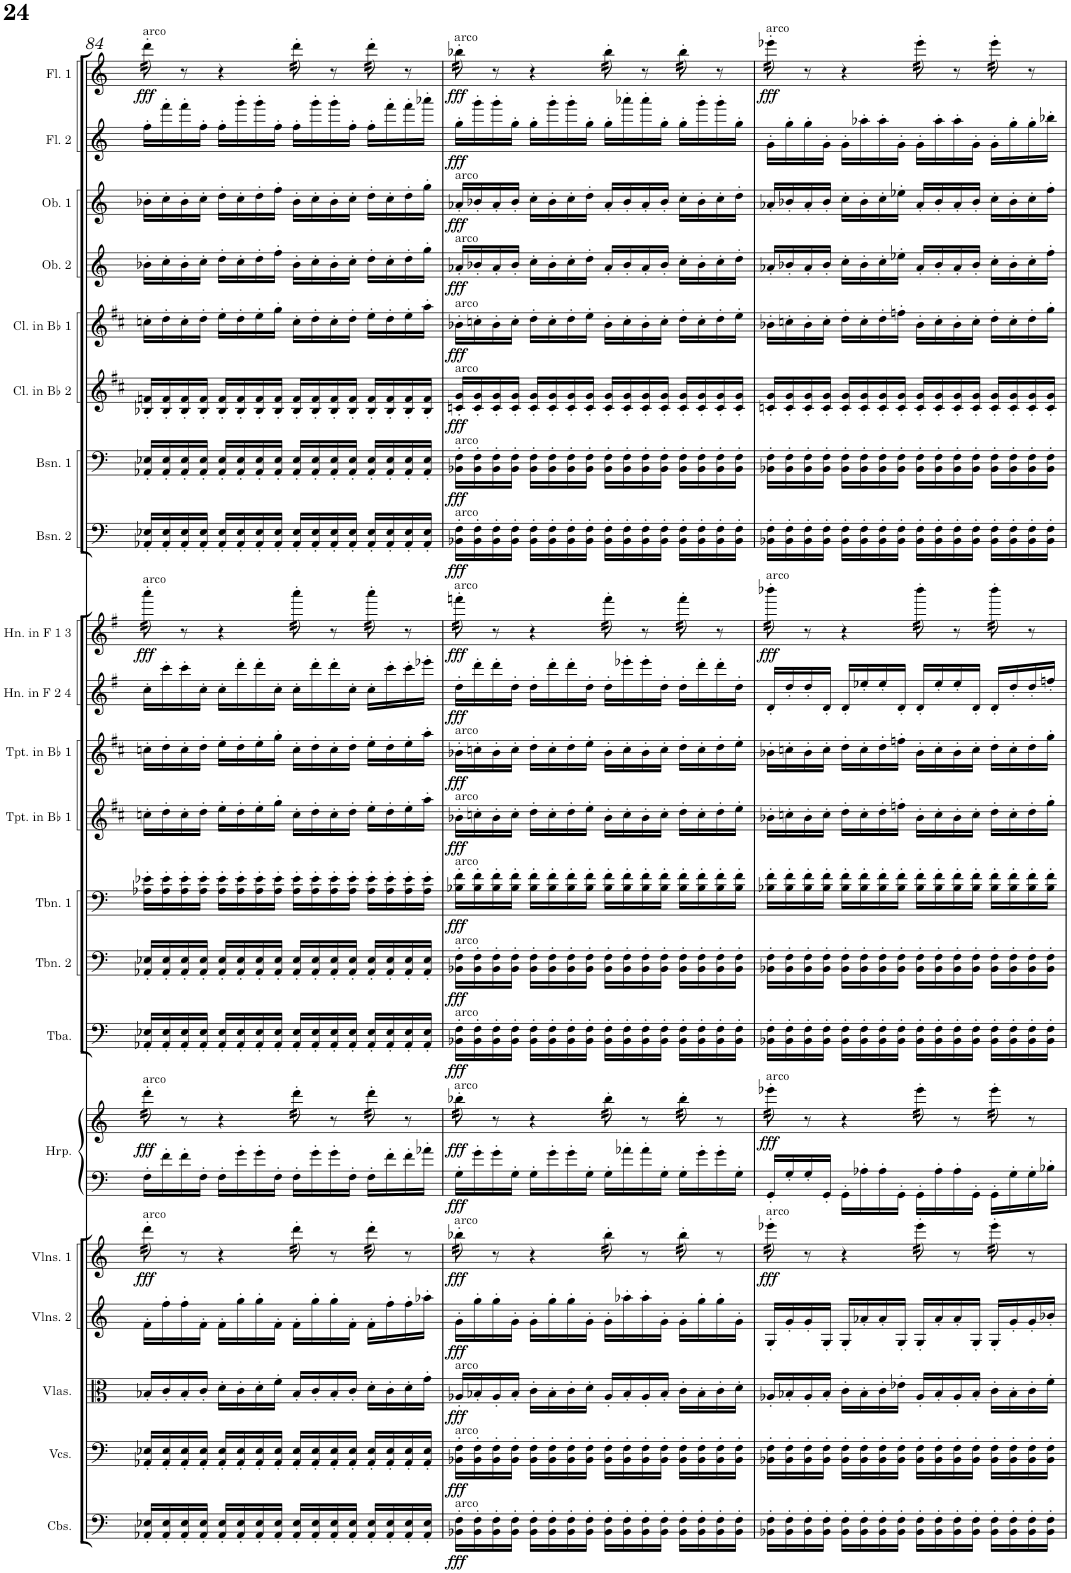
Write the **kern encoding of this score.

**kern	**dynam	**kern	**dynam	**kern	**dynam	**kern	**dynam	**kern	**dynam	**kern	**kern	**dynam	**kern	**dynam	**kern	**dynam	**kern	**dynam	**kern	**dynam	**kern	**dynam	**kern	**dynam	**kern	**dynam	**kern	**dynam	**kern	**dynam	**kern	**dynam	**kern	**dynam	**kern	**dynam	**kern	**dynam	**kern	**dynam	**kern	**dynam
*part21	*part21	*part20	*part20	*part19	*part19	*part18	*part18	*part17	*part17	*part16	*part16	*part16	*part15	*part15	*part14	*part14	*part13	*part13	*part12	*part12	*part11	*part11	*part10	*part10	*part9	*part9	*part8	*part8	*part7	*part7	*part6	*part6	*part5	*part5	*part4	*part4	*part3	*part3	*part2	*part2	*part1	*part1
*staff22	*staff22	*staff21	*staff21	*staff20	*staff20	*staff19	*staff19	*staff18	*staff18	*staff17	*staff16	*staff16/17	*staff15	*staff15	*staff14	*staff14	*staff13	*staff13	*staff12	*staff12	*staff11	*staff11	*staff10	*staff10	*staff9	*staff9	*staff8	*staff8	*staff7	*staff7	*staff6	*staff6	*staff5	*staff5	*staff4	*staff4	*staff3	*staff3	*staff2	*staff2	*staff1	*staff1
*I"Contrabasses	*	*I"Violoncellos	*	*I"Violas	*	*I"Violins 2	*	*I"Violins 1	*	*I"Harp	*	*	*I"Tuba	*	*I"Trombone 2	*	*I"Trombone 1	*	*I"Trumpet in Bb 1	*	*I"Trumpet in Bb 1	*	*I"Horn in F 2 &amp; 4	*	*I"Horn in F 1 &amp; 3	*	*I"Bassoon 2	*	*I"Bassoon 1	*	*I"Clarinet in Bb 2	*	*I"Clarinet in Bb 1	*	*I"Oboe 2	*	*I"Oboe 1	*	*I"Flute 2	*	*I"Flute 1	*
*I'Cbs.	*	*I'Vcs.	*	*I'Vlas.	*	*I'Vlns. 2	*	*I'Vlns. 1	*	*I'Hrp.	*	*	*I'Tba.	*	*I'Tbn. 2	*	*I'Tbn. 1	*	*I'Tpt. in Bb 1	*	*I'Tpt. in Bb 1	*	*I'Hn. in F 2 4	*	*I'Hn. in F 1 3	*	*I'Bsn. 2	*	*I'Bsn. 1	*	*I'Cl. in Bb 2	*	*I'Cl. in Bb 1	*	*I'Ob. 2	*	*I'Ob. 1	*	*I'Fl. 2	*	*I'Fl. 1	*
!!LO:PB:g=z
*clefF4	*	*clefF4	*	*clefC3	*	*clefG2	*	*clefG2	*	*clefF4	*clefG2	*	*clefF4	*	*clefF4	*	*clefF4	*	*clefG2	*	*clefG2	*	*clefG2	*	*clefG2	*	*clefF4	*	*clefF4	*	*clefG2	*	*clefG2	*	*clefG2	*	*clefG2	*	*clefG2	*	*clefG2	*
*Trd7c12	*	*	*	*	*	*	*	*	*	*	*	*	*	*	*	*	*	*	*Trd1c2	*	*Trd1c2	*	*Trd4c7	*	*Trd4c7	*	*	*	*	*	*Trd1c2	*	*Trd1c2	*	*	*	*	*	*	*	*	*
*k[]	*	*k[]	*	*k[]	*	*k[]	*	*k[]	*	*k[]	*k[]	*	*k[]	*	*k[]	*	*k[]	*	*k[f#c#]	*	*k[f#c#]	*	*k[f#]	*	*k[f#]	*	*k[]	*	*k[]	*	*k[f#c#]	*	*k[f#c#]	*	*k[]	*	*k[]	*	*k[]	*	*k[]	*
*M4/4	*	*M4/4	*	*M4/4	*	*M4/4	*	*M4/4	*	*M4/4	*M4/4	*	*M4/4	*	*M4/4	*	*M4/4	*	*M4/4	*	*M4/4	*	*M4/4	*	*M4/4	*	*M4/4	*	*M4/4	*	*M4/4	*	*M4/4	*	*M4/4	*	*M4/4	*	*M4/4	*	*M4/4	*
=84	=84	=84	=84	=84	=84	=84	=84	=84	=84	=84	=84	=84	=84	=84	=84	=84	=84	=84	=84	=84	=84	=84	=84	=84	=84	=84	=84	=84	=84	=84	=84	=84	=84	=84	=84	=84	=84	=84	=84	=84	=84	=84
!	!	!	!	!	!	!	!	!	!	!	!	!	!	!	!	!	!	!	!	!	!	!	!	!	!	!	!	!	!	!	!	!	!	!	!	!	!	!	!	!	!LO:TX:a:t=arco	!
!	!	!	!	!	!	!	!	!	!	!	!	!	!	!	!	!	!	!	!	!	!	!	!	!	!LO:TX:a:t=arco	!	!	!	!	!	!	!	!	!	!	!	!	!	!	!	!	!
!	!	!	!	!	!	!	!	!	!	!	!LO:TX:a:t=arco	!	!	!	!	!	!	!	!	!	!	!	!	!	!	!	!	!	!	!	!	!	!	!	!	!	!	!	!	!	!	!
!	!	!	!	!	!	!	!	!LO:TX:a:t=arco	!	!	!	!	!	!	!	!	!	!	!	!	!	!	!	!	!	!	!	!	!	!	!	!	!	!	!	!	!	!	!	!	!	!
!	!	!	!	!	!	!	!	!	!LO:DY:b	!	!	!LO:DY:b	!	!	!	!	!	!	!	!	!	!	!	!	!	!LO:DY:b	!	!	!	!	!	!	!	!	!	!	!	!	!	!	!	!LO:DY:b
*	*	*	*	*	*	*	*	*tremolo	*	*	*	*	*	*	*	*	*	*	*	*	*	*	*	*	*	*	*	*	*	*	*	*	*	*	*	*	*	*	*	*	*	*
*	*	*	*	*	*	*	*	*	*	*	*tremolo	*	*	*	*	*	*	*	*	*	*	*	*	*	*	*	*	*	*	*	*	*	*	*	*	*	*	*	*	*	*	*
*	*	*	*	*	*	*	*	*	*	*	*	*	*	*	*	*	*	*	*	*	*	*	*	*	*tremolo	*	*	*	*	*	*	*	*	*	*	*	*	*	*	*	*	*
*	*	*	*	*	*	*	*	*	*	*	*	*	*	*	*	*	*	*	*	*	*	*	*	*	*	*	*	*	*	*	*	*	*	*	*	*	*	*	*	*	*tremolo	*
16AA-X/' 16E-X/'LL	.	16AA-X/' 16E-X/'LL	.	16B-X'/LL	.	16f'\LL	.	32ddd'\	fff	16F'\LL	32ddd'\	fff	16AA-X/' 16E-X/'LL	.	16AA-X/' 16E-X/'LL	.	16A-X\' 16e-X\'LL	.	16ccn'\LL	.	16ccn'\LL	.	16cc'\LL	.	32aaa'\	fff	16AA-X/' 16E-X/'LL	.	16AA-X/' 16E-X/'LL	.	16B-X/' 16fn/'LL	.	16ccn'\LL	.	16b-X'\LL	.	16b-X'\LL	.	16ff'\LL	.	32ddd'\	fff
.	.	.	.	.	.	.	.	32ddd'\	.	.	32ddd'\	.	.	.	.	.	.	.	.	.	.	.	.	.	32aaa'\	.	.	.	.	.	.	.	.	.	.	.	.	.	.	.	32ddd'\	.
16AA-/' 16E-/'	.	16AA-/' 16E-/'	.	16c'/	.	16ff'\	.	32ddd'\	.	16f'\	32ddd'\	.	16AA-/' 16E-/'	.	16AA-/' 16E-/'	.	16A-\' 16e-\'	.	16dd'\	.	16dd'\	.	16ccc'\	.	32aaa'\	.	16AA-/' 16E-/'	.	16AA-/' 16E-/'	.	16B-/' 16f/'	.	16dd'\	.	16cc'\	.	16cc'\	.	16fff'\	.	32ddd'\	.
.	.	.	.	.	.	.	.	32ddd'\	.	.	32ddd'\	.	.	.	.	.	.	.	.	.	.	.	.	.	32aaa'\	.	.	.	.	.	.	.	.	.	.	.	.	.	.	.	32ddd'\	.
16AA-/' 16E-/'	.	16AA-/' 16E-/'	.	16B-'/	.	16ff'\	.	8r	.	16f'\	8r	.	16AA-/' 16E-/'	.	16AA-/' 16E-/'	.	16A-\' 16e-\'	.	16cc'\	.	16cc'\	.	16ccc'\	.	8r	.	16AA-/' 16E-/'	.	16AA-/' 16E-/'	.	16B-/' 16f/'	.	16cc'\	.	16b-'\	.	16b-'\	.	16fff'\	.	8r	.
16AA-/' 16E-/'JJ	.	16AA-/' 16E-/'JJ	.	16c'/JJ	.	16f'\JJ	.	.	.	16F'\JJ	.	.	16AA-/' 16E-/'JJ	.	16AA-/' 16E-/'JJ	.	16A-\' 16e-\'JJ	.	16dd'\JJ	.	16dd'\JJ	.	16cc'\JJ	.	.	.	16AA-/' 16E-/'JJ	.	16AA-/' 16E-/'JJ	.	16B-/' 16f/'JJ	.	16dd'\JJ	.	16cc'\JJ	.	16cc'\JJ	.	16ff'\JJ	.	.	.
16AA-/' 16E-/'LL	.	16AA-/' 16E-/'LL	.	16d'\LL	.	16f'\LL	.	4r	.	16F'\LL	4r	.	16AA-/' 16E-/'LL	.	16AA-/' 16E-/'LL	.	16A-\' 16e-\'LL	.	16ee'\LL	.	16ee'\LL	.	16cc'\LL	.	4r	.	16AA-/' 16E-/'LL	.	16AA-/' 16E-/'LL	.	16B-/' 16f/'LL	.	16ee'\LL	.	16dd'\LL	.	16dd'\LL	.	16ff'\LL	.	4r	.
16AA-/' 16E-/'	.	16AA-/' 16E-/'	.	16c'\	.	16gg'\	.	.	.	16g'\	.	.	16AA-/' 16E-/'	.	16AA-/' 16E-/'	.	16A-\' 16e-\'	.	16dd'\	.	16dd'\	.	16ddd'\	.	.	.	16AA-/' 16E-/'	.	16AA-/' 16E-/'	.	16B-/' 16f/'	.	16dd'\	.	16cc'\	.	16cc'\	.	16ggg'\	.	.	.
16AA-/' 16E-/'	.	16AA-/' 16E-/'	.	16d'\	.	16gg'\	.	.	.	16g'\	.	.	16AA-/' 16E-/'	.	16AA-/' 16E-/'	.	16A-\' 16e-\'	.	16ee'\	.	16ee'\	.	16ddd'\	.	.	.	16AA-/' 16E-/'	.	16AA-/' 16E-/'	.	16B-/' 16f/'	.	16ee'\	.	16dd'\	.	16dd'\	.	16ggg'\	.	.	.
16AA-/' 16E-/'JJ	.	16AA-/' 16E-/'JJ	.	16f'\JJ	.	16f'\JJ	.	.	.	16F'\JJ	.	.	16AA-/' 16E-/'JJ	.	16AA-/' 16E-/'JJ	.	16A-\' 16e-\'JJ	.	16gg'\JJ	.	16gg'\JJ	.	16cc'\JJ	.	.	.	16AA-/' 16E-/'JJ	.	16AA-/' 16E-/'JJ	.	16B-/' 16f/'JJ	.	16gg'\JJ	.	16ff'\JJ	.	16ff'\JJ	.	16ff'\JJ	.	.	.
16AA-/' 16E-/'LL	.	16AA-/' 16E-/'LL	.	16B-'/LL	.	16f'\LL	.	32ddd'\	.	16F'\LL	32ddd'\	.	16AA-/' 16E-/'LL	.	16AA-/' 16E-/'LL	.	16A-\' 16e-\'LL	.	16cc'\LL	.	16cc'\LL	.	16cc'\LL	.	32aaa'\	.	16AA-/' 16E-/'LL	.	16AA-/' 16E-/'LL	.	16B-/' 16f/'LL	.	16cc'\LL	.	16b-'\LL	.	16b-'\LL	.	16ff'\LL	.	32ddd'\	.
.	.	.	.	.	.	.	.	32ddd'\	.	.	32ddd'\	.	.	.	.	.	.	.	.	.	.	.	.	.	32aaa'\	.	.	.	.	.	.	.	.	.	.	.	.	.	.	.	32ddd'\	.
16AA-/' 16E-/'	.	16AA-/' 16E-/'	.	16c'/	.	16gg'\	.	32ddd'\	.	16g'\	32ddd'\	.	16AA-/' 16E-/'	.	16AA-/' 16E-/'	.	16A-\' 16e-\'	.	16dd'\	.	16dd'\	.	16ddd'\	.	32aaa'\	.	16AA-/' 16E-/'	.	16AA-/' 16E-/'	.	16B-/' 16f/'	.	16dd'\	.	16cc'\	.	16cc'\	.	16ggg'\	.	32ddd'\	.
.	.	.	.	.	.	.	.	32ddd'\	.	.	32ddd'\	.	.	.	.	.	.	.	.	.	.	.	.	.	32aaa'\	.	.	.	.	.	.	.	.	.	.	.	.	.	.	.	32ddd'\	.
16AA-/' 16E-/'	.	16AA-/' 16E-/'	.	16B-'/	.	16gg'\	.	8r	.	16g'\	8r	.	16AA-/' 16E-/'	.	16AA-/' 16E-/'	.	16A-\' 16e-\'	.	16cc'\	.	16cc'\	.	16ddd'\	.	8r	.	16AA-/' 16E-/'	.	16AA-/' 16E-/'	.	16B-/' 16f/'	.	16cc'\	.	16b-'\	.	16b-'\	.	16ggg'\	.	8r	.
16AA-/' 16E-/'JJ	.	16AA-/' 16E-/'JJ	.	16c'/JJ	.	16f'\JJ	.	.	.	16F'\JJ	.	.	16AA-/' 16E-/'JJ	.	16AA-/' 16E-/'JJ	.	16A-\' 16e-\'JJ	.	16dd'\JJ	.	16dd'\JJ	.	16cc'\JJ	.	.	.	16AA-/' 16E-/'JJ	.	16AA-/' 16E-/'JJ	.	16B-/' 16f/'JJ	.	16dd'\JJ	.	16cc'\JJ	.	16cc'\JJ	.	16ff'\JJ	.	.	.
16AA-/' 16E-/'LL	.	16AA-/' 16E-/'LL	.	16d'\LL	.	16f'\LL	.	32ddd'\	.	16F'\LL	32ddd'\	.	16AA-/' 16E-/'LL	.	16AA-/' 16E-/'LL	.	16A-\' 16e-\'LL	.	16ee'\LL	.	16ee'\LL	.	16cc'\LL	.	32aaa'\	.	16AA-/' 16E-/'LL	.	16AA-/' 16E-/'LL	.	16B-/' 16f/'LL	.	16ee'\LL	.	16dd'\LL	.	16dd'\LL	.	16ff'\LL	.	32ddd'\	.
.	.	.	.	.	.	.	.	32ddd'\	.	.	32ddd'\	.	.	.	.	.	.	.	.	.	.	.	.	.	32aaa'\	.	.	.	.	.	.	.	.	.	.	.	.	.	.	.	32ddd'\	.
16AA-/' 16E-/'	.	16AA-/' 16E-/'	.	16c'\	.	16ff'\	.	32ddd'\	.	16f'\	32ddd'\	.	16AA-/' 16E-/'	.	16AA-/' 16E-/'	.	16A-\' 16e-\'	.	16dd'\	.	16dd'\	.	16ccc'\	.	32aaa'\	.	16AA-/' 16E-/'	.	16AA-/' 16E-/'	.	16B-/' 16f/'	.	16dd'\	.	16cc'\	.	16cc'\	.	16fff'\	.	32ddd'\	.
.	.	.	.	.	.	.	.	32ddd'\	.	.	32ddd'\	.	.	.	.	.	.	.	.	.	.	.	.	.	32aaa'\	.	.	.	.	.	.	.	.	.	.	.	.	.	.	.	32ddd'\	.
16AA-/' 16E-/'	.	16AA-/' 16E-/'	.	16d'\	.	16ff'\	.	8r	.	16f'\	8r	.	16AA-/' 16E-/'	.	16AA-/' 16E-/'	.	16A-\' 16e-\'	.	16ee'\	.	16ee'\	.	16ccc'\	.	8r	.	16AA-/' 16E-/'	.	16AA-/' 16E-/'	.	16B-/' 16f/'	.	16ee'\	.	16dd'\	.	16dd'\	.	16fff'\	.	8r	.
16AA-/' 16E-/'JJ	.	16AA-/' 16E-/'JJ	.	16g'\JJ	.	16aa-X'\JJ	.	.	.	16a-X'\JJ	.	.	16AA-/' 16E-/'JJ	.	16AA-/' 16E-/'JJ	.	16A-\' 16e-\'JJ	.	16aa'\JJ	.	16aa'\JJ	.	16eee-X'\JJ	.	.	.	16AA-/' 16E-/'JJ	.	16AA-/' 16E-/'JJ	.	16B-/' 16f/'JJ	.	16aa'\JJ	.	16gg'\JJ	.	16gg'\JJ	.	16aaa-X'\JJ	.	.	.
=85	=85	=85	=85	=85	=85	=85	=85	=85	=85	=85	=85	=85	=85	=85	=85	=85	=85	=85	=85	=85	=85	=85	=85	=85	=85	=85	=85	=85	=85	=85	=85	=85	=85	=85	=85	=85	=85	=85	=85	=85	=85	=85
!	!	!	!	!	!	!	!	!	!	!	!	!	!	!	!	!	!	!	!	!	!	!	!	!	!	!	!	!	!	!	!	!	!	!	!	!	!	!	!	!	!LO:TX:a:t=arco	!
!	!	!	!	!	!	!	!	!	!	!	!	!	!	!	!	!	!	!	!	!	!	!	!	!	!	!	!	!	!	!	!	!	!	!	!	!	!LO:TX:a:t=arco	!	!	!	!	!
!	!	!	!	!	!	!	!	!	!	!	!	!	!	!	!	!	!	!	!	!	!	!	!	!	!	!	!	!	!	!	!	!	!	!	!LO:TX:a:t=arco	!	!	!	!	!	!	!
!	!	!	!	!	!	!	!	!	!	!	!	!	!	!	!	!	!	!	!	!	!	!	!	!	!	!	!	!	!	!	!	!	!LO:TX:a:t=arco	!	!	!	!	!	!	!	!	!
!	!	!	!	!	!	!	!	!	!	!	!	!	!	!	!	!	!	!	!	!	!	!	!	!	!	!	!	!	!	!	!LO:TX:a:t=arco	!	!	!	!	!	!	!	!	!	!	!
!	!	!	!	!	!	!	!	!	!	!	!	!	!	!	!	!	!	!	!	!	!	!	!	!	!	!	!	!	!LO:TX:a:t=arco	!	!	!	!	!	!	!	!	!	!	!	!	!
!	!	!	!	!	!	!	!	!	!	!	!	!	!	!	!	!	!	!	!	!	!	!	!	!	!	!	!LO:TX:a:t=arco	!	!	!	!	!	!	!	!	!	!	!	!	!	!	!
!	!	!	!	!	!	!	!	!	!	!	!	!	!	!	!	!	!	!	!	!	!	!	!	!	!LO:TX:a:t=arco	!	!	!	!	!	!	!	!	!	!	!	!	!	!	!	!	!
!	!	!	!	!	!	!	!	!	!	!	!	!	!	!	!	!	!	!	!	!	!LO:TX:a:t=arco	!	!	!	!	!	!	!	!	!	!	!	!	!	!	!	!	!	!	!	!	!
!	!	!	!	!	!	!	!	!	!	!	!	!	!	!	!	!	!	!	!LO:TX:a:t=arco	!	!	!	!	!	!	!	!	!	!	!	!	!	!	!	!	!	!	!	!	!	!	!
!	!	!	!	!	!	!	!	!	!	!	!	!	!	!	!	!	!LO:TX:a:t=arco	!	!	!	!	!	!	!	!	!	!	!	!	!	!	!	!	!	!	!	!	!	!	!	!	!
!	!	!	!	!	!	!	!	!	!	!	!	!	!	!	!LO:TX:a:t=arco	!	!	!	!	!	!	!	!	!	!	!	!	!	!	!	!	!	!	!	!	!	!	!	!	!	!	!
!	!	!	!	!	!	!	!	!	!	!	!	!	!LO:TX:a:t=arco	!	!	!	!	!	!	!	!	!	!	!	!	!	!	!	!	!	!	!	!	!	!	!	!	!	!	!	!	!
!	!	!	!	!	!	!	!	!	!	!	!LO:TX:a:t=arco	!	!	!	!	!	!	!	!	!	!	!	!	!	!	!	!	!	!	!	!	!	!	!	!	!	!	!	!	!	!	!
!	!	!	!	!	!	!	!	!LO:TX:a:t=arco	!	!	!	!	!	!	!	!	!	!	!	!	!	!	!	!	!	!	!	!	!	!	!	!	!	!	!	!	!	!	!	!	!	!
!	!	!	!	!LO:TX:a:t=arco	!	!	!	!	!	!	!	!	!	!	!	!	!	!	!	!	!	!	!	!	!	!	!	!	!	!	!	!	!	!	!	!	!	!	!	!	!	!
!	!	!LO:TX:a:t=arco	!	!	!	!	!	!	!	!	!	!	!	!	!	!	!	!	!	!	!	!	!	!	!	!	!	!	!	!	!	!	!	!	!	!	!	!	!	!	!	!
!LO:TX:a:t=arco	!	!	!	!	!	!	!	!	!	!	!	!	!	!	!	!	!	!	!	!	!	!	!	!	!	!	!	!	!	!	!	!	!	!	!	!	!	!	!	!	!	!
!	!LO:DY:b	!	!LO:DY:b	!	!LO:DY:b	!	!LO:DY:b	!	!LO:DY:b	!	!	!LO:DY:b=2	!	!	!	!	!	!	!	!	!	!	!	!	!	!	!	!	!	!	!	!	!	!	!	!	!	!	!	!	!	!
!	!	!	!	!	!	!	!	!	!	!	!	!LO:DY:n=1:b	!	!LO:DY:b	!	!LO:DY:b	!	!LO:DY:b	!	!LO:DY:b	!	!LO:DY:b	!	!LO:DY:b	!	!LO:DY:b	!	!LO:DY:b	!	!LO:DY:b	!	!LO:DY:b	!	!LO:DY:b	!	!LO:DY:b	!	!LO:DY:b	!	!LO:DY:b	!	!LO:DY:b
16BB-X\' 16F\'LL	fff	16BB-X\' 16F\'LL	fff	16A-X'/LL	fff	16g'\LL	fff	32bb-X'\	fff	16G'\LL	32bb-X'\	fff fff	16BB-X\' 16F\'LL	fff	16BB-X\' 16F\'LL	fff	16B-X\' 16f\'LL	fff	16b-X'\LL	fff	16b-X'\LL	fff	16dd'\LL	fff	32fffn'\	fff	16BB-X\' 16F\'LL	fff	16BB-X\' 16F\'LL	fff	16cn/' 16g/'LL	fff	16b-X'\LL	fff	16a-X'/LL	fff	16a-X'/LL	fff	16gg'\LL	fff	32bb-X'\	fff
.	.	.	.	.	.	.	.	32bb-X'\	.	.	32bb-X'\	.	.	.	.	.	.	.	.	.	.	.	.	.	32fffn'\	.	.	.	.	.	.	.	.	.	.	.	.	.	.	.	32bb-X'\	.
16BB-\' 16F\'	.	16BB-\' 16F\'	.	16B-X'/	.	16gg'\	.	32bb-X'\	.	16g'\	32bb-X'\	.	16BB-\' 16F\'	.	16BB-\' 16F\'	.	16B-\' 16f\'	.	16ccn'\	.	16ccn'\	.	16ddd'\	.	32fffn'\	.	16BB-\' 16F\'	.	16BB-\' 16F\'	.	16c/' 16g/'	.	16ccn'\	.	16b-X'/	.	16b-X'/	.	16ggg'\	.	32bb-X'\	.
.	.	.	.	.	.	.	.	32bb-X'\	.	.	32bb-X'\	.	.	.	.	.	.	.	.	.	.	.	.	.	32fffn'\	.	.	.	.	.	.	.	.	.	.	.	.	.	.	.	32bb-X'\	.
16BB-\' 16F\'	.	16BB-\' 16F\'	.	16A-'/	.	16gg'\	.	8r	.	16g'\	8r	.	16BB-\' 16F\'	.	16BB-\' 16F\'	.	16B-\' 16f\'	.	16b-'\	.	16b-'\	.	16ddd'\	.	8r	.	16BB-\' 16F\'	.	16BB-\' 16F\'	.	16c/' 16g/'	.	16b-'\	.	16a-'/	.	16a-'/	.	16ggg'\	.	8r	.
16BB-\' 16F\'JJ	.	16BB-\' 16F\'JJ	.	16B-'/JJ	.	16g'\JJ	.	.	.	16G'\JJ	.	.	16BB-\' 16F\'JJ	.	16BB-\' 16F\'JJ	.	16B-\' 16f\'JJ	.	16cc'\JJ	.	16cc'\JJ	.	16dd'\JJ	.	.	.	16BB-\' 16F\'JJ	.	16BB-\' 16F\'JJ	.	16c/' 16g/'JJ	.	16cc'\JJ	.	16b-'/JJ	.	16b-'/JJ	.	16gg'\JJ	.	.	.
16BB-\' 16F\'LL	.	16BB-\' 16F\'LL	.	16c'\LL	.	16g'\LL	.	4r	.	16G'\LL	4r	.	16BB-\' 16F\'LL	.	16BB-\' 16F\'LL	.	16B-\' 16f\'LL	.	16dd'\LL	.	16dd'\LL	.	16dd'\LL	.	4r	.	16BB-\' 16F\'LL	.	16BB-\' 16F\'LL	.	16c/' 16g/'LL	.	16dd'\LL	.	16cc'\LL	.	16cc'\LL	.	16gg'\LL	.	4r	.
16BB-\' 16F\'	.	16BB-\' 16F\'	.	16B-'\	.	16gg'\	.	.	.	16g'\	.	.	16BB-\' 16F\'	.	16BB-\' 16F\'	.	16B-\' 16f\'	.	16cc'\	.	16cc'\	.	16ddd'\	.	.	.	16BB-\' 16F\'	.	16BB-\' 16F\'	.	16c/' 16g/'	.	16cc'\	.	16b-'\	.	16b-'\	.	16ggg'\	.	.	.
16BB-\' 16F\'	.	16BB-\' 16F\'	.	16c'\	.	16gg'\	.	.	.	16g'\	.	.	16BB-\' 16F\'	.	16BB-\' 16F\'	.	16B-\' 16f\'	.	16dd'\	.	16dd'\	.	16ddd'\	.	.	.	16BB-\' 16F\'	.	16BB-\' 16F\'	.	16c/' 16g/'	.	16dd'\	.	16cc'\	.	16cc'\	.	16ggg'\	.	.	.
16BB-\' 16F\'JJ	.	16BB-\' 16F\'JJ	.	16d'\JJ	.	16g'\JJ	.	.	.	16G'\JJ	.	.	16BB-\' 16F\'JJ	.	16BB-\' 16F\'JJ	.	16B-\' 16f\'JJ	.	16ee'\JJ	.	16ee'\JJ	.	16dd'\JJ	.	.	.	16BB-\' 16F\'JJ	.	16BB-\' 16F\'JJ	.	16c/' 16g/'JJ	.	16ee'\JJ	.	16dd'\JJ	.	16dd'\JJ	.	16gg'\JJ	.	.	.
16BB-\' 16F\'LL	.	16BB-\' 16F\'LL	.	16A-'/LL	.	16g'\LL	.	32bb-'\	.	16G'\LL	32bb-'\	.	16BB-\' 16F\'LL	.	16BB-\' 16F\'LL	.	16B-\' 16f\'LL	.	16b-'\LL	.	16b-'\LL	.	16dd'\LL	.	32fff'\	.	16BB-\' 16F\'LL	.	16BB-\' 16F\'LL	.	16c/' 16g/'LL	.	16b-'\LL	.	16a-'/LL	.	16a-'/LL	.	16gg'\LL	.	32bb-'\	.
.	.	.	.	.	.	.	.	32bb-'\	.	.	32bb-'\	.	.	.	.	.	.	.	.	.	.	.	.	.	32fff'\	.	.	.	.	.	.	.	.	.	.	.	.	.	.	.	32bb-'\	.
16BB-\' 16F\'	.	16BB-\' 16F\'	.	16B-'/	.	16aa-X'\	.	32bb-'\	.	16a-X'\	32bb-'\	.	16BB-\' 16F\'	.	16BB-\' 16F\'	.	16B-\' 16f\'	.	16cc'\	.	16cc'\	.	16eee-X'\	.	32fff'\	.	16BB-\' 16F\'	.	16BB-\' 16F\'	.	16c/' 16g/'	.	16cc'\	.	16b-'/	.	16b-'/	.	16aaa-X'\	.	32bb-'\	.
.	.	.	.	.	.	.	.	32bb-'\	.	.	32bb-'\	.	.	.	.	.	.	.	.	.	.	.	.	.	32fff'\	.	.	.	.	.	.	.	.	.	.	.	.	.	.	.	32bb-'\	.
16BB-\' 16F\'	.	16BB-\' 16F\'	.	16A-'/	.	16aa-'\	.	8r	.	16a-'\	8r	.	16BB-\' 16F\'	.	16BB-\' 16F\'	.	16B-\' 16f\'	.	16b-'\	.	16b-'\	.	16eee-'\	.	8r	.	16BB-\' 16F\'	.	16BB-\' 16F\'	.	16c/' 16g/'	.	16b-'\	.	16a-'/	.	16a-'/	.	16aaa-'\	.	8r	.
16BB-\' 16F\'JJ	.	16BB-\' 16F\'JJ	.	16B-'/JJ	.	16g'\JJ	.	.	.	16G'\JJ	.	.	16BB-\' 16F\'JJ	.	16BB-\' 16F\'JJ	.	16B-\' 16f\'JJ	.	16cc'\JJ	.	16cc'\JJ	.	16dd'\JJ	.	.	.	16BB-\' 16F\'JJ	.	16BB-\' 16F\'JJ	.	16c/' 16g/'JJ	.	16cc'\JJ	.	16b-'/JJ	.	16b-'/JJ	.	16gg'\JJ	.	.	.
16BB-\' 16F\'LL	.	16BB-\' 16F\'LL	.	16c'\LL	.	16g'\LL	.	32bb-'\	.	16G'\LL	32bb-'\	.	16BB-\' 16F\'LL	.	16BB-\' 16F\'LL	.	16B-\' 16f\'LL	.	16dd'\LL	.	16dd'\LL	.	16dd'\LL	.	32fff'\	.	16BB-\' 16F\'LL	.	16BB-\' 16F\'LL	.	16c/' 16g/'LL	.	16dd'\LL	.	16cc'\LL	.	16cc'\LL	.	16gg'\LL	.	32bb-'\	.
.	.	.	.	.	.	.	.	32bb-'\	.	.	32bb-'\	.	.	.	.	.	.	.	.	.	.	.	.	.	32fff'\	.	.	.	.	.	.	.	.	.	.	.	.	.	.	.	32bb-'\	.
16BB-\' 16F\'	.	16BB-\' 16F\'	.	16B-'\	.	16gg'\	.	32bb-'\	.	16g'\	32bb-'\	.	16BB-\' 16F\'	.	16BB-\' 16F\'	.	16B-\' 16f\'	.	16cc'\	.	16cc'\	.	16ddd'\	.	32fff'\	.	16BB-\' 16F\'	.	16BB-\' 16F\'	.	16c/' 16g/'	.	16cc'\	.	16b-'\	.	16b-'\	.	16ggg'\	.	32bb-'\	.
.	.	.	.	.	.	.	.	32bb-'\	.	.	32bb-'\	.	.	.	.	.	.	.	.	.	.	.	.	.	32fff'\	.	.	.	.	.	.	.	.	.	.	.	.	.	.	.	32bb-'\	.
16BB-\' 16F\'	.	16BB-\' 16F\'	.	16c'\	.	16gg'\	.	8r	.	16g'\	8r	.	16BB-\' 16F\'	.	16BB-\' 16F\'	.	16B-\' 16f\'	.	16dd'\	.	16dd'\	.	16ddd'\	.	8r	.	16BB-\' 16F\'	.	16BB-\' 16F\'	.	16c/' 16g/'	.	16dd'\	.	16cc'\	.	16cc'\	.	16ggg'\	.	8r	.
16BB-\' 16F\'JJ	.	16BB-\' 16F\'JJ	.	16d'\JJ	.	16g'\JJ	.	.	.	16G'\JJ	.	.	16BB-\' 16F\'JJ	.	16BB-\' 16F\'JJ	.	16B-\' 16f\'JJ	.	16ee'\JJ	.	16ee'\JJ	.	16dd'\JJ	.	.	.	16BB-\' 16F\'JJ	.	16BB-\' 16F\'JJ	.	16c/' 16g/'JJ	.	16ee'\JJ	.	16dd'\JJ	.	16dd'\JJ	.	16gg'\JJ	.	.	.
=86	=86	=86	=86	=86	=86	=86	=86	=86	=86	=86	=86	=86	=86	=86	=86	=86	=86	=86	=86	=86	=86	=86	=86	=86	=86	=86	=86	=86	=86	=86	=86	=86	=86	=86	=86	=86	=86	=86	=86	=86	=86	=86
!	!	!	!	!	!	!	!	!	!	!	!	!	!	!	!	!	!	!	!	!	!	!	!	!	!	!	!	!	!	!	!	!	!	!	!	!	!	!	!	!	!LO:TX:a:t=arco	!
!	!	!	!	!	!	!	!	!	!	!	!	!	!	!	!	!	!	!	!	!	!	!	!	!	!LO:TX:a:t=arco	!	!	!	!	!	!	!	!	!	!	!	!	!	!	!	!	!
!	!	!	!	!	!	!	!	!	!	!	!LO:TX:a:t=arco	!	!	!	!	!	!	!	!	!	!	!	!	!	!	!	!	!	!	!	!	!	!	!	!	!	!	!	!	!	!	!
!	!	!	!	!	!	!	!	!LO:TX:a:t=arco	!	!	!	!	!	!	!	!	!	!	!	!	!	!	!	!	!	!	!	!	!	!	!	!	!	!	!	!	!	!	!	!	!	!
!	!	!	!	!	!	!	!	!	!LO:DY:b	!	!	!LO:DY:b	!	!	!	!	!	!	!	!	!	!	!	!	!	!LO:DY:b	!	!	!	!	!	!	!	!	!	!	!	!	!	!	!	!LO:DY:b
16BB-X\' 16F\'LL	.	16BB-X\' 16F\'LL	.	16A-X'/LL	.	16G'/LL	.	32eee-X'\	fff	16GG'/LL	32eee-X'\	fff	16BB-X\' 16F\'LL	.	16BB-X\' 16F\'LL	.	16B-X\' 16f\'LL	.	16b-X'\LL	.	16b-X'\LL	.	16d'/LL	.	32bbb-X'\	fff	16BB-X\' 16F\'LL	.	16BB-X\' 16F\'LL	.	16cn/' 16g/'LL	.	16b-X'\LL	.	16a-X'/LL	.	16a-X'/LL	.	16g'\LL	.	32eee-X'\	fff
.	.	.	.	.	.	.	.	32eee-X'\	.	.	32eee-X'\	.	.	.	.	.	.	.	.	.	.	.	.	.	32bbb-X'\	.	.	.	.	.	.	.	.	.	.	.	.	.	.	.	32eee-X'\	.
16BB-\' 16F\'	.	16BB-\' 16F\'	.	16B-X'/	.	16g'/	.	32eee-X'\	.	16G'/	32eee-X'\	.	16BB-\' 16F\'	.	16BB-\' 16F\'	.	16B-\' 16f\'	.	16ccn'\	.	16ccn'\	.	16dd'/	.	32bbb-X'\	.	16BB-\' 16F\'	.	16BB-\' 16F\'	.	16c/' 16g/'	.	16ccn'\	.	16b-X'/	.	16b-X'/	.	16gg'\	.	32eee-X'\	.
.	.	.	.	.	.	.	.	32eee-X'\	.	.	32eee-X'\	.	.	.	.	.	.	.	.	.	.	.	.	.	32bbb-X'\	.	.	.	.	.	.	.	.	.	.	.	.	.	.	.	32eee-X'\	.
16BB-\' 16F\'	.	16BB-\' 16F\'	.	16A-'/	.	16g'/	.	8r	.	16G'/	8r	.	16BB-\' 16F\'	.	16BB-\' 16F\'	.	16B-\' 16f\'	.	16b-'\	.	16b-'\	.	16dd'/	.	8r	.	16BB-\' 16F\'	.	16BB-\' 16F\'	.	16c/' 16g/'	.	16b-'\	.	16a-'/	.	16a-'/	.	16gg'\	.	8r	.
16BB-\' 16F\'JJ	.	16BB-\' 16F\'JJ	.	16B-'/JJ	.	16G'/JJ	.	.	.	16GG'/JJ	.	.	16BB-\' 16F\'JJ	.	16BB-\' 16F\'JJ	.	16B-\' 16f\'JJ	.	16cc'\JJ	.	16cc'\JJ	.	16d'/JJ	.	.	.	16BB-\' 16F\'JJ	.	16BB-\' 16F\'JJ	.	16c/' 16g/'JJ	.	16cc'\JJ	.	16b-'/JJ	.	16b-'/JJ	.	16g'\JJ	.	.	.
16BB-\' 16F\'LL	.	16BB-\' 16F\'LL	.	16c'\LL	.	16G'/LL	.	4r	.	16GG'\LL	4r	.	16BB-\' 16F\'LL	.	16BB-\' 16F\'LL	.	16B-\' 16f\'LL	.	16dd'\LL	.	16dd'\LL	.	16d'/LL	.	4r	.	16BB-\' 16F\'LL	.	16BB-\' 16F\'LL	.	16c/' 16g/'LL	.	16dd'\LL	.	16cc'\LL	.	16cc'\LL	.	16g'\LL	.	4r	.
16BB-\' 16F\'	.	16BB-\' 16F\'	.	16B-'\	.	16a-X'/	.	.	.	16A-X'\	.	.	16BB-\' 16F\'	.	16BB-\' 16F\'	.	16B-\' 16f\'	.	16cc'\	.	16cc'\	.	16ee-X'/	.	.	.	16BB-\' 16F\'	.	16BB-\' 16F\'	.	16c/' 16g/'	.	16cc'\	.	16b-'\	.	16b-'\	.	16aa-X'\	.	.	.
16BB-\' 16F\'	.	16BB-\' 16F\'	.	16c'\	.	16a-'/	.	.	.	16A-'\	.	.	16BB-\' 16F\'	.	16BB-\' 16F\'	.	16B-\' 16f\'	.	16dd'\	.	16dd'\	.	16ee-'/	.	.	.	16BB-\' 16F\'	.	16BB-\' 16F\'	.	16c/' 16g/'	.	16dd'\	.	16cc'\	.	16cc'\	.	16aa-'\	.	.	.
16BB-\' 16F\'JJ	.	16BB-\' 16F\'JJ	.	16e-X'\JJ	.	16G'/JJ	.	.	.	16GG'\JJ	.	.	16BB-\' 16F\'JJ	.	16BB-\' 16F\'JJ	.	16B-\' 16f\'JJ	.	16ffn'\JJ	.	16ffn'\JJ	.	16d'/JJ	.	.	.	16BB-\' 16F\'JJ	.	16BB-\' 16F\'JJ	.	16c/' 16g/'JJ	.	16ffn'\JJ	.	16ee-X'\JJ	.	16ee-X'\JJ	.	16g'\JJ	.	.	.
16BB-\' 16F\'LL	.	16BB-\' 16F\'LL	.	16A-'/LL	.	16G'/LL	.	32eee-'\	.	16GG'\LL	32eee-'\	.	16BB-\' 16F\'LL	.	16BB-\' 16F\'LL	.	16B-\' 16f\'LL	.	16b-'\LL	.	16b-'\LL	.	16d'/LL	.	32bbb-'\	.	16BB-\' 16F\'LL	.	16BB-\' 16F\'LL	.	16c/' 16g/'LL	.	16b-'\LL	.	16a-'/LL	.	16a-'/LL	.	16g'\LL	.	32eee-'\	.
.	.	.	.	.	.	.	.	32eee-'\	.	.	32eee-'\	.	.	.	.	.	.	.	.	.	.	.	.	.	32bbb-'\	.	.	.	.	.	.	.	.	.	.	.	.	.	.	.	32eee-'\	.
16BB-\' 16F\'	.	16BB-\' 16F\'	.	16B-'/	.	16a-'/	.	32eee-'\	.	16A-'\	32eee-'\	.	16BB-\' 16F\'	.	16BB-\' 16F\'	.	16B-\' 16f\'	.	16cc'\	.	16cc'\	.	16ee-'/	.	32bbb-'\	.	16BB-\' 16F\'	.	16BB-\' 16F\'	.	16c/' 16g/'	.	16cc'\	.	16b-'/	.	16b-'/	.	16aa-'\	.	32eee-'\	.
.	.	.	.	.	.	.	.	32eee-'\	.	.	32eee-'\	.	.	.	.	.	.	.	.	.	.	.	.	.	32bbb-'\	.	.	.	.	.	.	.	.	.	.	.	.	.	.	.	32eee-'\	.
16BB-\' 16F\'	.	16BB-\' 16F\'	.	16A-'/	.	16a-'/	.	8r	.	16A-'\	8r	.	16BB-\' 16F\'	.	16BB-\' 16F\'	.	16B-\' 16f\'	.	16b-'\	.	16b-'\	.	16ee-'/	.	8r	.	16BB-\' 16F\'	.	16BB-\' 16F\'	.	16c/' 16g/'	.	16b-'\	.	16a-'/	.	16a-'/	.	16aa-'\	.	8r	.
16BB-\' 16F\'JJ	.	16BB-\' 16F\'JJ	.	16B-'/JJ	.	16G'/JJ	.	.	.	16GG'\JJ	.	.	16BB-\' 16F\'JJ	.	16BB-\' 16F\'JJ	.	16B-\' 16f\'JJ	.	16cc'\JJ	.	16cc'\JJ	.	16d'/JJ	.	.	.	16BB-\' 16F\'JJ	.	16BB-\' 16F\'JJ	.	16c/' 16g/'JJ	.	16cc'\JJ	.	16b-'/JJ	.	16b-'/JJ	.	16g'\JJ	.	.	.
16BB-\' 16F\'LL	.	16BB-\' 16F\'LL	.	16c'\LL	.	16G'/LL	.	32eee-'\	.	16GG'\LL	32eee-'\	.	16BB-\' 16F\'LL	.	16BB-\' 16F\'LL	.	16B-\' 16f\'LL	.	16dd'\LL	.	16dd'\LL	.	16d'/LL	.	32bbb-'\	.	16BB-\' 16F\'LL	.	16BB-\' 16F\'LL	.	16c/' 16g/'LL	.	16dd'\LL	.	16cc'\LL	.	16cc'\LL	.	16g'\LL	.	32eee-'\	.
.	.	.	.	.	.	.	.	32eee-'\	.	.	32eee-'\	.	.	.	.	.	.	.	.	.	.	.	.	.	32bbb-'\	.	.	.	.	.	.	.	.	.	.	.	.	.	.	.	32eee-'\	.
16BB-\' 16F\'	.	16BB-\' 16F\'	.	16B-'\	.	16g'/	.	32eee-'\	.	16G'\	32eee-'\	.	16BB-\' 16F\'	.	16BB-\' 16F\'	.	16B-\' 16f\'	.	16cc'\	.	16cc'\	.	16dd'/	.	32bbb-'\	.	16BB-\' 16F\'	.	16BB-\' 16F\'	.	16c/' 16g/'	.	16cc'\	.	16b-'\	.	16b-'\	.	16gg'\	.	32eee-'\	.
.	.	.	.	.	.	.	.	32eee-'\	.	.	32eee-'\	.	.	.	.	.	.	.	.	.	.	.	.	.	32bbb-'\	.	.	.	.	.	.	.	.	.	.	.	.	.	.	.	32eee-'\	.
*	*	*	*	*	*	*	*	*	*	*	*	*	*	*	*	*	*	*	*	*	*	*	*	*	*	*	*	*	*	*	*	*	*	*	*	*	*	*	*	*	*Xtremolo	*
*	*	*	*	*	*	*	*	*	*	*	*	*	*	*	*	*	*	*	*	*	*	*	*	*	*Xtremolo	*	*	*	*	*	*	*	*	*	*	*	*	*	*	*	*	*
*	*	*	*	*	*	*	*	*	*	*	*Xtremolo	*	*	*	*	*	*	*	*	*	*	*	*	*	*	*	*	*	*	*	*	*	*	*	*	*	*	*	*	*	*	*
*	*	*	*	*	*	*	*	*Xtremolo	*	*	*	*	*	*	*	*	*	*	*	*	*	*	*	*	*	*	*	*	*	*	*	*	*	*	*	*	*	*	*	*	*	*
16BB-\' 16F\'	.	16BB-\' 16F\'	.	16c'\	.	16g'/	.	8r	.	16G'\	8r	.	16BB-\' 16F\'	.	16BB-\' 16F\'	.	16B-\' 16f\'	.	16dd'\	.	16dd'\	.	16dd'/	.	8r	.	16BB-\' 16F\'	.	16BB-\' 16F\'	.	16c/' 16g/'	.	16dd'\	.	16cc'\	.	16cc'\	.	16gg'\	.	8r	.
16BB-\' 16F\'JJ	.	16BB-\' 16F\'JJ	.	16f'\JJ	.	16b-X'/JJ	.	.	.	16B-X'\JJ	.	.	16BB-\' 16F\'JJ	.	16BB-\' 16F\'JJ	.	16B-\' 16f\'JJ	.	16gg'\JJ	.	16gg'\JJ	.	16ffn'/JJ	.	.	.	16BB-\' 16F\'JJ	.	16BB-\' 16F\'JJ	.	16c/' 16g/'JJ	.	16gg'\JJ	.	16ff'\JJ	.	16ff'\JJ	.	16bb-X'\JJ	.	.	.
=	=	=	=	=	=	=	=	=	=	=	=	=	=	=	=	=	=	=	=	=	=	=	=	=	=	=	=	=	=	=	=	=	=	=	=	=	=	=	=	=	=	=
*-	*-	*-	*-	*-	*-	*-	*-	*-	*-	*-	*-	*-	*-	*-	*-	*-	*-	*-	*-	*-	*-	*-	*-	*-	*-	*-	*-	*-	*-	*-	*-	*-	*-	*-	*-	*-	*-	*-	*-	*-	*-	*-
